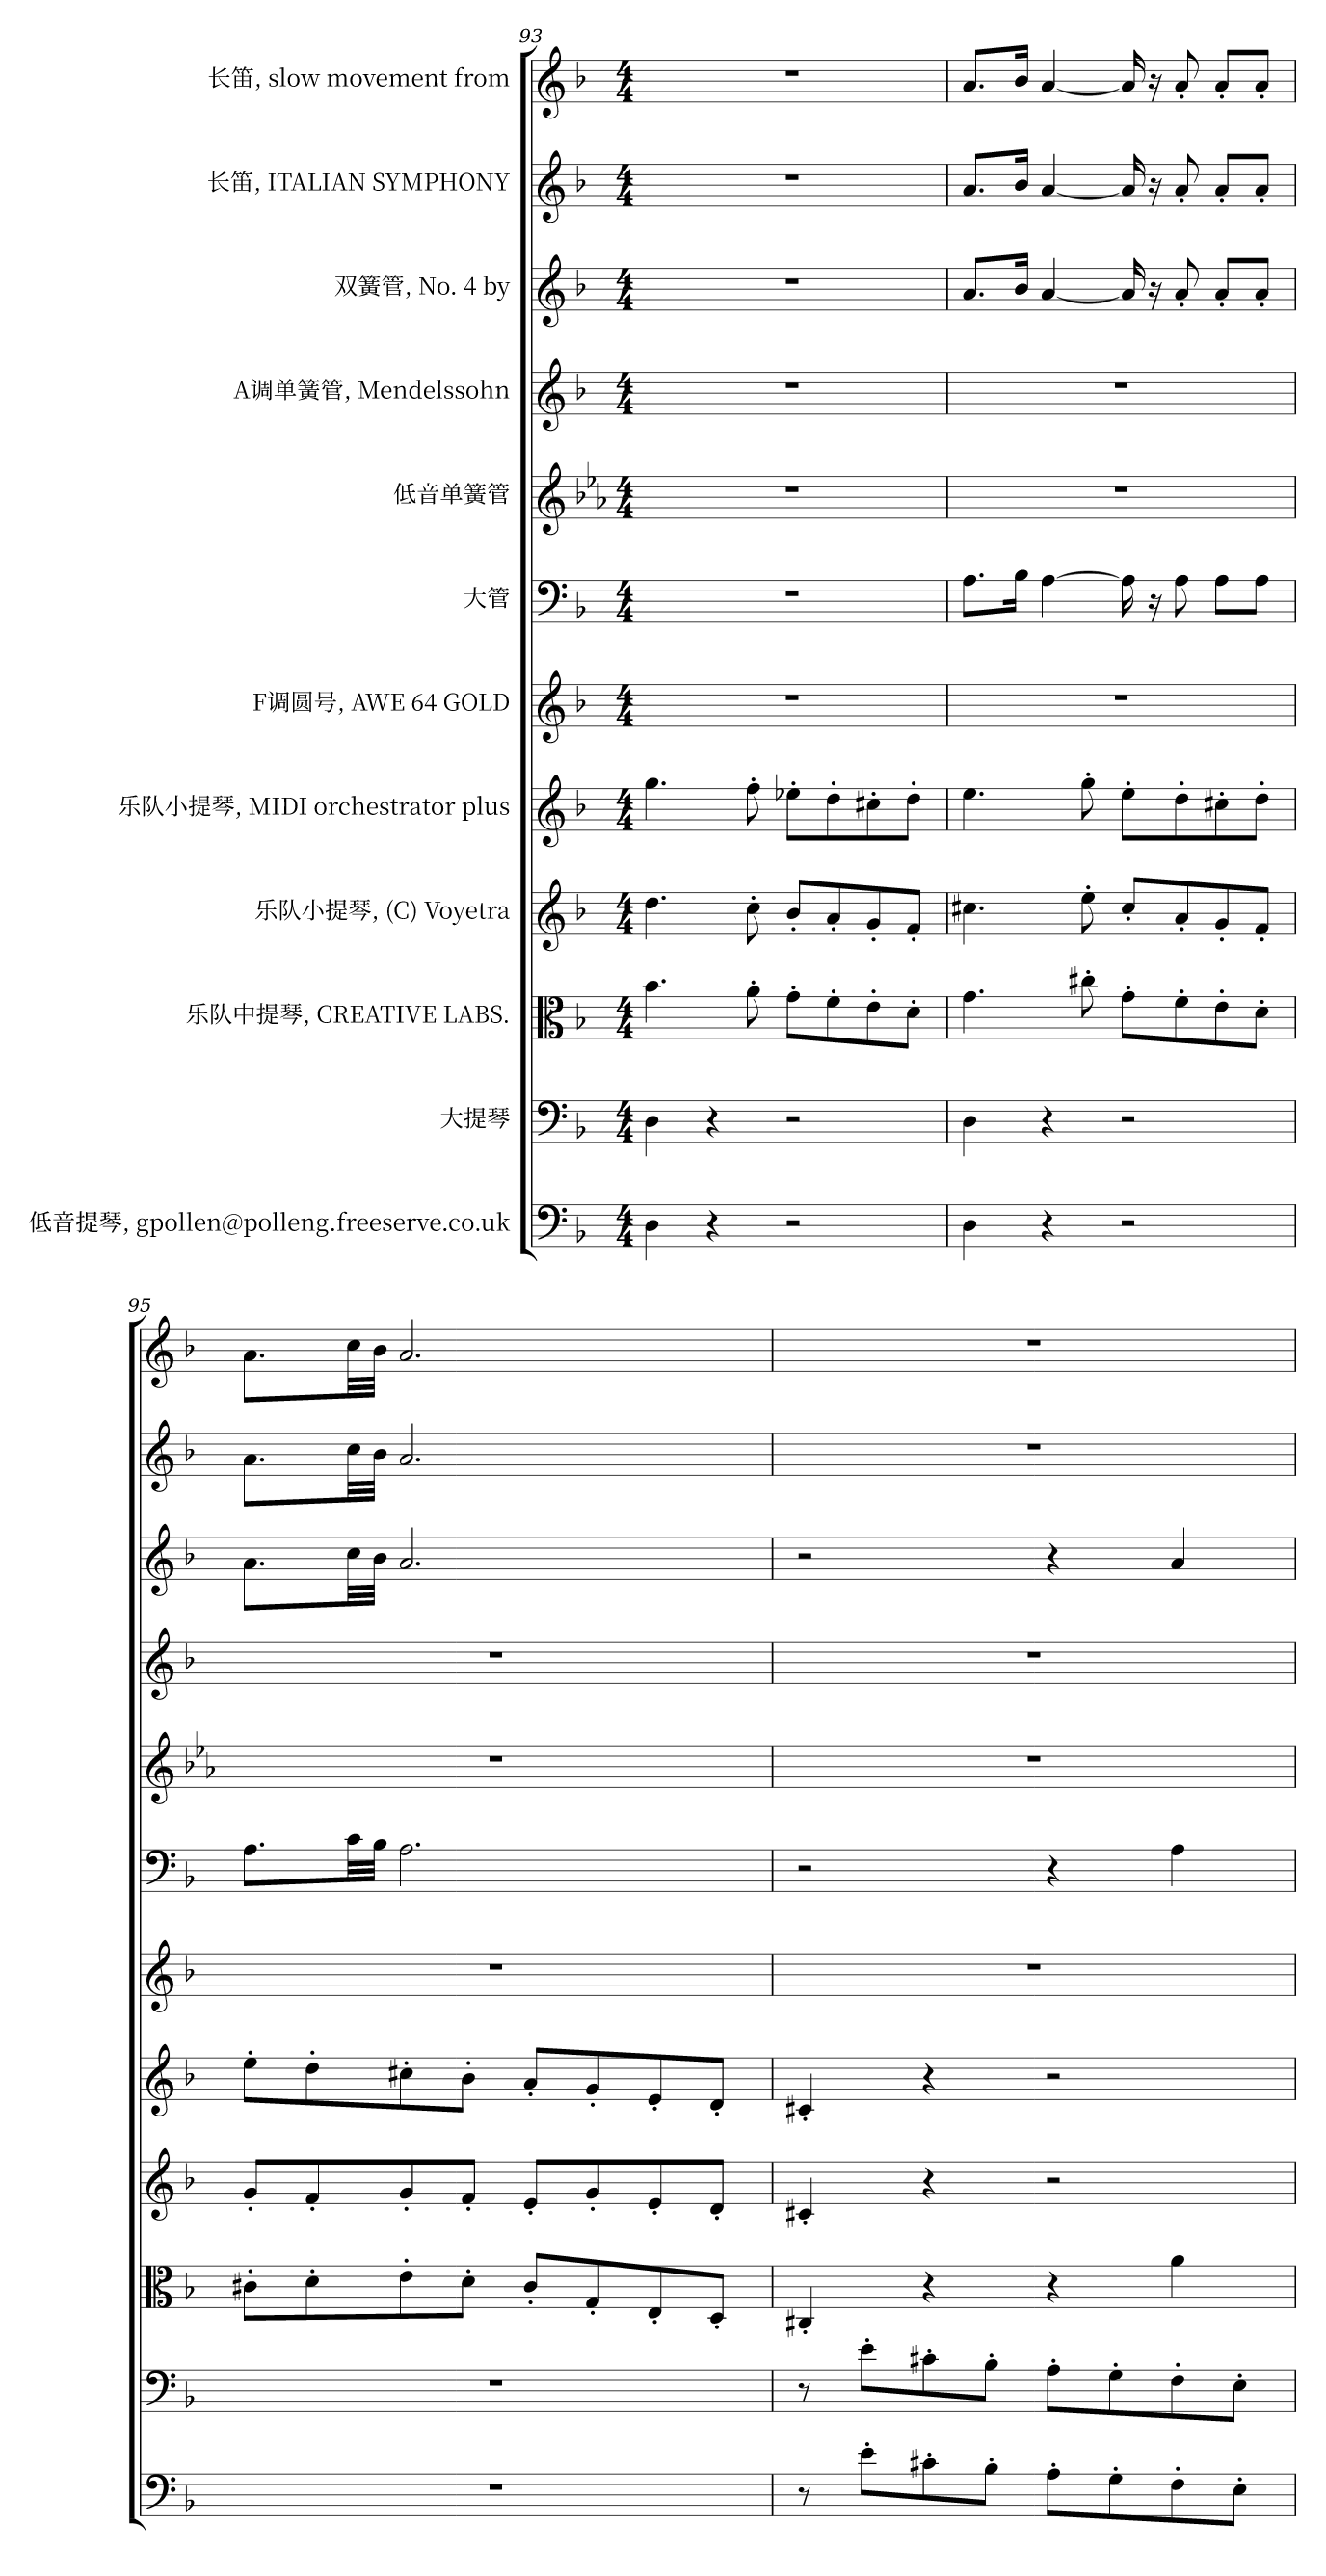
**kern	**kern	**kern	**kern	**kern	**kern	**kern	**kern	**kern	**kern	**kern	**kern
*part12	*part11	*part10	*part9	*part8	*part7	*part6	*part5	*part4	*part3	*part2	*part1
*staff12	*staff11	*staff10	*staff9	*staff8	*staff7	*staff6	*staff5	*staff4	*staff3	*staff2	*staff1
*I"低音提琴, gpollen@polleng.freeserve.co.uk	*I"大提琴	*I"乐队中提琴, CREATIVE LABS.	*I"乐队小提琴, (C) Voyetra	*I"乐队小提琴, MIDI orchestrator plus	*I"F调圆号, AWE 64 GOLD	*I"大管	*I"低音单簧管	*I"A调单簧管, Mendelssohn	*I"双簧管, No. 4 by	*I"长笛, ITALIAN SYMPHONY	*I"长笛, slow movement from
*clefF4	*clefF4	*clefC3	*clefG2	*clefG2	*clefG2	*clefF4	*clefG2	*clefG2	*clefG2	*clefG2	*clefG2
*ITrd7c12	*	*	*	*	*ITrd4c7	*	*ITrd8c14	*ITrd2c3	*	*	*
*k[b-]	*k[b-]	*k[b-]	*k[b-]	*k[b-]	*k[b-e-]	*k[b-]	*k[b-e-a-]	*k[f#c#]	*k[b-]	*k[b-]	*k[b-]
*M4/4	*M4/4	*M4/4	*M4/4	*M4/4	*M4/4	*M4/4	*M4/4	*M4/4	*M4/4	*M4/4	*M4/4
=93	=93	=93	=93	=93	=93	=93	=93	=93	=93	=93	=93
4DD\	4D\	4.b-\	4.dd\	4.gg\	1r	1r	1r	1r	1r	1r	1r
4r	4r	.	.	.	.	.	.	.	.	.	.
.	.	8a'\	8cc'\	8ff'\	.	.	.	.	.	.	.
2r	2r	8g'\L	8b-'/L	8ee-X'\L	.	.	.	.	.	.	.
.	.	8f'\	8a'/	8dd'\	.	.	.	.	.	.	.
.	.	8e'\	8g'/	8cc#X'\	.	.	.	.	.	.	.
.	.	8d'\J	8f'/J	8dd'\J	.	.	.	.	.	.	.
=94	=94	=94	=94	=94	=94	=94	=94	=94	=94	=94	=94
4DD\	4D\	4.g\	4.cc#X\	4.ee\	1r	8.A\L	1r	1r	8.a/L	8.a/L	8.a/L
.	.	.	.	.	.	16B-\Jk	.	.	16b-/Jk	16b-/Jk	16b-/Jk
4r	4r	.	.	.	.	[4A\	.	.	[4a/	[4a/	[4a/
.	.	8cc#X'\	8ee'\	8gg'\	.	.	.	.	.	.	.
2r	2r	8g'\L	8cc#'/L	8ee'\L	.	16A\]	.	.	16a/]	16a/]	16a/]
.	.	.	.	.	.	16r	.	.	16r	16r	16r
.	.	8f'\	8a'/	8dd'\	.	8A\	.	.	8a'/	8a'/	8a'/
.	.	8e'\	8g'/	8cc#X'\	.	8A\L	.	.	8a'/L	8a'/L	8a'/L
.	.	8d'\J	8f'/J	8dd'\J	.	8A\J	.	.	8a'/J	8a'/J	8a'/J
=95	=95	=95	=95	=95	=95	=95	=95	=95	=95	=95	=95
1r	1r	8c#X'\L	8g'/L	8ee'\L	1r	8.A\L	1r	1r	8.a\L	8.a\L	8.a\L
.	.	8d'\	8f'/	8dd'\	.	.	.	.	.	.	.
.	.	.	.	.	.	32c\LL	.	.	32cc\LL	32cc\LL	32cc\LL
.	.	.	.	.	.	32B-\JJJ	.	.	32b-\JJJ	32b-\JJJ	32b-\JJJ
.	.	8e'\	8g'/	8cc#X'\	.	2.A\	.	.	2.a/	2.a/	2.a/
.	.	8d'\J	8f'/J	8b-'\J	.	.	.	.	.	.	.
.	.	8c#'/L	8e'/L	8a'/L	.	.	.	.	.	.	.
.	.	8G'/	8g'/	8g'/	.	.	.	.	.	.	.
.	.	8E'/	8e'/	8e'/	.	.	.	.	.	.	.
.	.	8D'/J	8d'/J	8d'/J	.	.	.	.	.	.	.
!!LO:PB:g=z
=96	=96	=96	=96	=96	=96	=96	=96	=96	=96	=96	=96
8r	8r	4C#X'/	4c#X'/	4c#X'/	1r	2r	1r	1r	2r	1r	1r
8E'\L	8e'\L	.	.	.	.	.	.	.	.	.	.
8C#X'\	8c#X'\	4r	4r	4r	.	.	.	.	.	.	.
8BB-'\J	8B-'\J	.	.	.	.	.	.	.	.	.	.
8AA'\L	8A'\L	4r	2r	2r	.	4r	.	.	4r	.	.
8GG'\	8G'\	.	.	.	.	.	.	.	.	.	.
8FF'\	8F'\	4a\	.	.	.	4A\	.	.	4a/	.	.
8EE'\J	8E'\J	.	.	.	.	.	.	.	.	.	.
=	=	=	=	=	=	=	=	=	=	=	=
*-	*-	*-	*-	*-	*-	*-	*-	*-	*-	*-	*-
